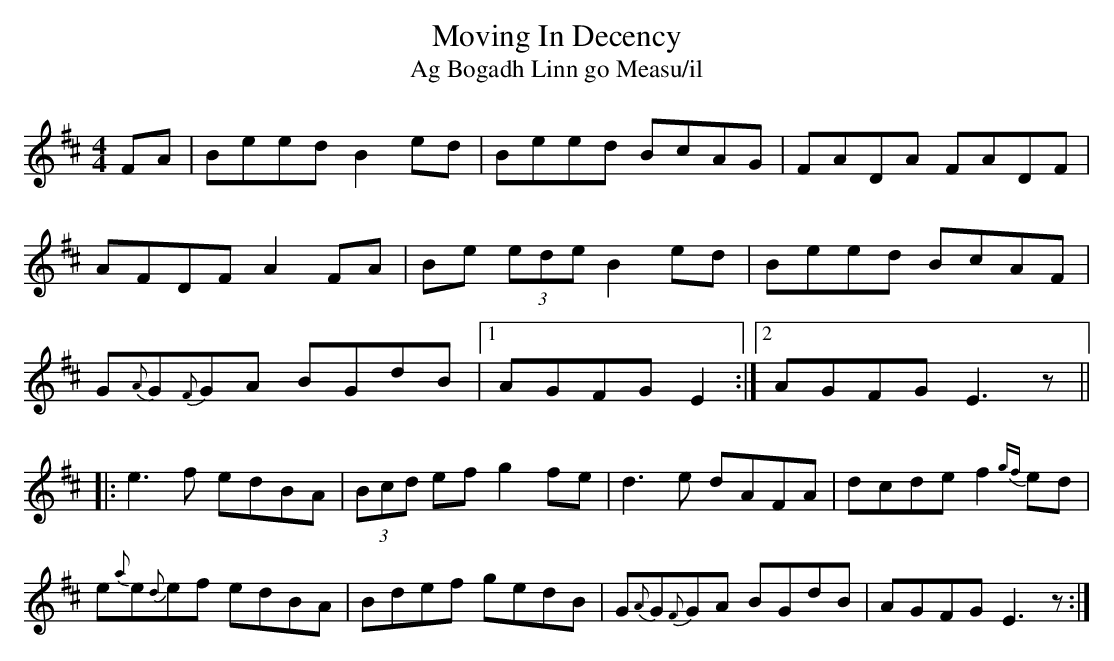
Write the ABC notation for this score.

X:1
T:Moving In Decency
T:Ag Bogadh Linn go Measu/il
M:4/4
L:1/8
K:Edor
FA \
| Beed B2 ed | Beed BcAG | FADA FADF | AFDF A2 FA \
| Be (3ede B2 ed | Beed BcAF | G{A}G{F}GA BGdB |1 AGFG E2 :|2 AGFG E3 z ||
|: e3 f edBA | (3Bcd ef g2 fe | d3 e dAFA | dcde f2 {gf}ed \
| e{a}e{d}ef edBA | Bdef gedB | G{A}G{F}GA BGdB | AGFG E3 z :|
